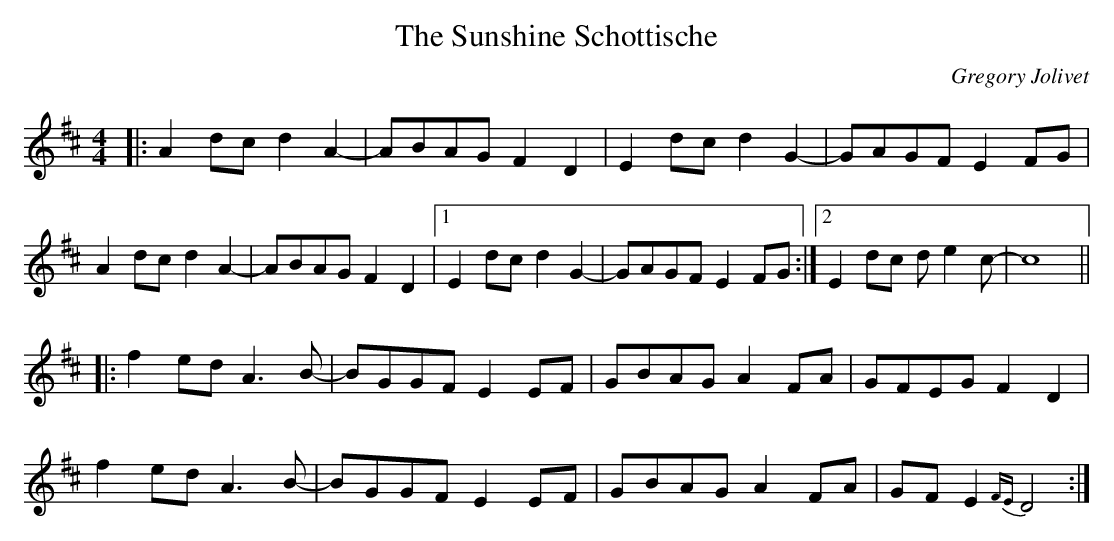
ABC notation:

X:1
T: The Sunshine Schottische
C: Gregory Jolivet
M: 4/4
L: 1/8
K: Dmaj
|:A2dc d2A2-|ABAG F2D2|E2dc d2G2-|GAGF E2FG|
A2dc d2A2-|ABAG F2D2|1 E2dc d2G2-|GAGF E2FG:|2 E2dc de2c-|c8 ||
|:f2ed A3B-|BGGF E2EF|GBAG A2FA|GFEG F2D2|
f2ed A3B-|BGGF E2EF|GBAG A2FA|GFE2{FE} D4:|
